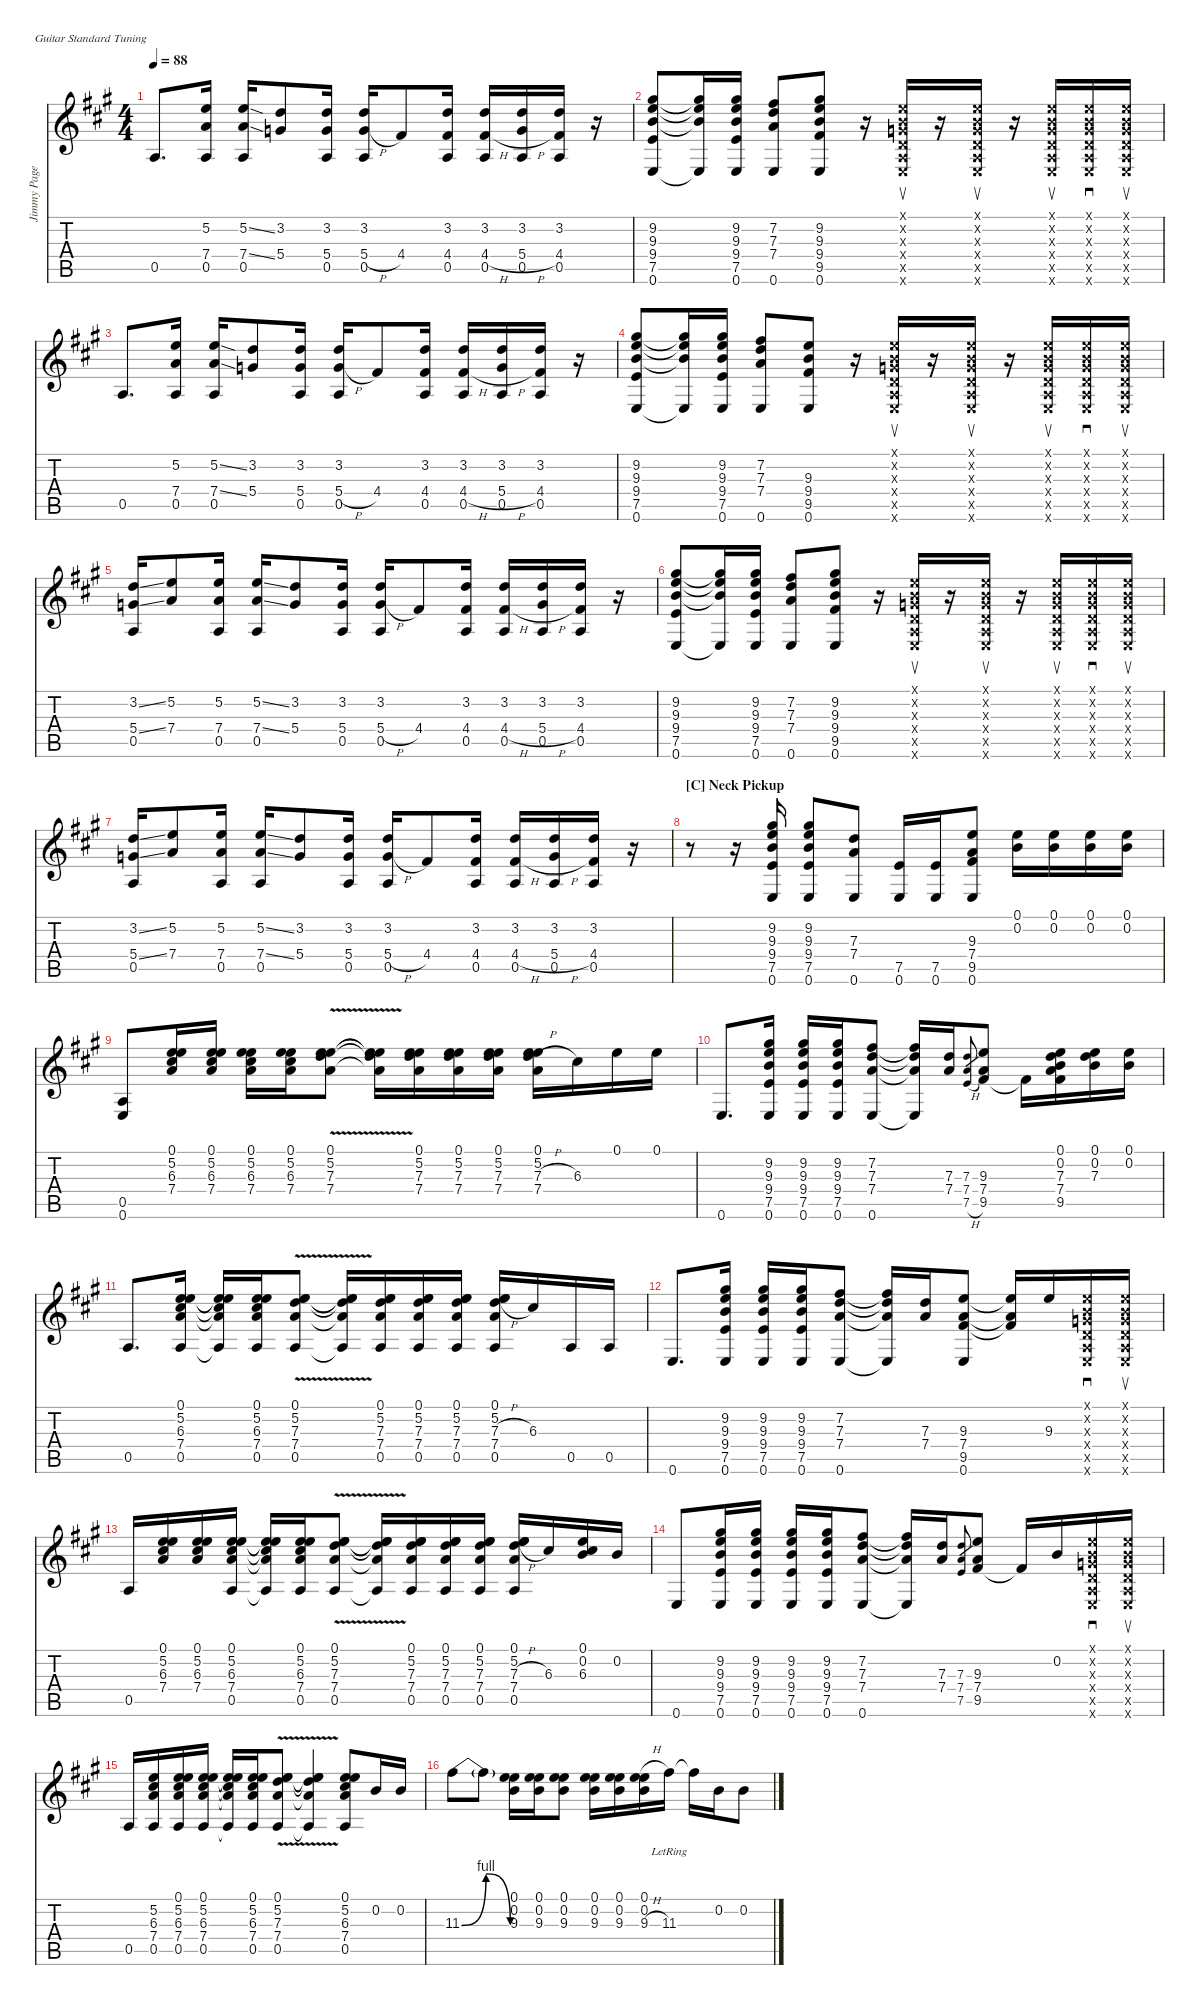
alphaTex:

\defaultSystemsLayout 4
\hideDynamics
\bracketExtendMode nobrackets
\otherSystemsTrackNameOrientation horizontal
\track ("Jimmy Page" "Jimmy Page") {instrument overdrivenguitar}
\staff {score tabs}
\tuning (E4 B3 G3 D3 A2 E2)
\ts (4 4)
\tempo 88
\clef g2
\ks a
0.5.8{d dy mf} (0.5 7.4 5.2).16 (0.5 7.4{ss} 5.2{ss}).16 (5.4 3.2).8 (0.5 5.4 3.2).16 (0.5 5.4{h} 3.2).16 4.4.8 (0.5 4.4 3.2).16 (0.5 4.4{h} 3.2).16 (0.5 5.4{h} 3.2).16 (0.5 4.4 3.2).16 r.16 |
(0.6 9.4 9.3 9.2 7.5).8 (0.6{t} 9.4{t} 9.3{t} 9.2{t}).16 (0.6 9.4 9.3 9.2 7.5).16 (0.6 7.4 7.3 7.2).8 (0.6 9.5 9.4 9.3 9.2).8 r.16 (0.6{x} 0.5{x} 0.4{x} 0.3{x} 0.2{x} 0.1{x}).16{su} r.16 (0.6{x} 0.5{x} 0.4{x} 0.3{x} 0.2{x} 0.1{x}).16{su} r.16 (0.6{x} 0.5{x} 0.4{x} 0.3{x} 0.2{x} 0.1{x}).16{su} (0.6{x} 0.5{x} 0.4{x} 0.3{x} 0.2{x} 0.1{x}).16{sd} (0.6{x} 0.5{x} 0.4{x} 0.3{x} 0.2{x} 0.1{x}).16{su} |
0.5.8{d} (0.5 7.4 5.2).16 (0.5 7.4{ss} 5.2{ss}).16 (5.4 3.2).8 (0.5 5.4 3.2).16 (0.5 5.4{h} 3.2).16 4.4.8 (0.5 4.4 3.2).16 (0.5 4.4{h} 3.2).16 (0.5 5.4{h} 3.2).16 (0.5 4.4 3.2).16 r.16 |
(0.6 9.4 9.3 9.2 7.5).8 (0.6{t} 9.4{t} 9.3{t} 9.2{t}).16 (0.6 9.4 9.3 9.2 7.5).16 (0.6 7.4 7.3 7.2).8 (0.6 9.5 9.4 9.3).8 r.16 (0.6{x} 0.5{x} 0.4{x} 0.3{x} 0.2{x} 0.1{x}).16{su} r.16 (0.6{x} 0.5{x} 0.4{x} 0.3{x} 0.2{x} 0.1{x}).16{su} r.16 (0.6{x} 0.5{x} 0.4{x} 0.3{x} 0.2{x} 0.1{x}).16{su} (0.6{x} 0.5{x} 0.4{x} 0.3{x} 0.2{x} 0.1{x}).16{sd} (0.6{x} 0.5{x} 0.4{x} 0.3{x} 0.2{x} 0.1{x}).16{su} |
(0.5 5.4{ss} 3.2{ss}).16 (7.4 5.2).8 (0.5 7.4 5.2).16 (0.5 7.4{ss} 5.2{ss}).16 (5.4 3.2).8 (0.5 5.4 3.2).16 (0.5 5.4{h} 3.2).16 4.4.8 (0.5 4.4 3.2).16 (0.5 4.4{h} 3.2).16 (0.5 5.4{h} 3.2).16 (0.5 4.4 3.2).16 r.16 |
(0.6 9.4 9.3 9.2 7.5).8 (0.6{t} 9.4{t} 9.3{t} 9.2{t}).16 (0.6 9.4 9.3 9.2 7.5).16 (0.6 7.4 7.3 7.2).8 (0.6 9.5 9.4 9.3 9.2).8 r.16 (0.6{x} 0.5{x} 0.4{x} 0.3{x} 0.2{x} 0.1{x}).16{su} r.16 (0.6{x} 0.5{x} 0.4{x} 0.3{x} 0.2{x} 0.1{x}).16{su} r.16 (0.6{x} 0.5{x} 0.4{x} 0.3{x} 0.2{x} 0.1{x}).16{su} (0.6{x} 0.5{x} 0.4{x} 0.3{x} 0.2{x} 0.1{x}).16{sd} (0.6{x} 0.5{x} 0.4{x} 0.3{x} 0.2{x} 0.1{x}).16{su} |
(0.5 5.4{ss} 3.2{ss}).16 (7.4 5.2).8 (0.5 7.4 5.2).16 (0.5 7.4{ss} 5.2{ss}).16 (5.4 3.2).8 (0.5 5.4 3.2).16 (0.5 5.4{h} 3.2).16 4.4.8 (0.5 4.4 3.2).16 (0.5 4.4{h} 3.2).16 (0.5 5.4{h} 3.2).16 (0.5 4.4 3.2).16 r.16 |
\section ("C" "Neck Pickup")
r.8 r.16 (0.6 9.4 9.3 9.2 7.5).16 (0.6 9.4 9.3 9.2 7.5).8 (0.6 7.4 7.3).8 (0.6 7.5).16 (0.6 7.5).16 (0.6 9.5 7.4 9.3).8 (0.2 0.1).16 (0.2 0.1).16 (0.2 0.1).16 (0.2 0.1).16 |
(0.6 0.5).8 (7.4 6.3 5.2 0.1).16 (7.4 6.3 5.2 0.1).16 (7.4 6.3 5.2 0.1).16 (7.4 6.3 5.2 0.1).16 (7.4 7.3 5.2{v} 0.1).8 (7.4{t} 7.3{t} 5.2{t} 0.1{t}).16 (7.4 7.3 5.2 0.1).16 (7.4 7.3 5.2 0.1).16 (7.4 7.3 5.2 0.1).16 (7.4 7.3{h} 5.2 0.1).16 6.3.16 0.1.16 0.1.16 |
0.6.8{d} (0.6 9.4 9.3 9.2 7.5).16 (0.6 9.4 9.3 9.2 7.5).16 (0.6 9.4 9.3 9.2 7.5).16 (0.6 7.4 7.3 7.2).8 (0.6{t} 7.4{t} 7.3{t} 7.2{t}).16 (7.4 7.3).16 (7.5{h} 7.4 7.3).8{gr} (9.5 9.3 7.4).8 9.5{t}.16 (9.5 7.4 0.2 7.3 0.1).16 (0.2 7.3 0.1).16 (0.2 0.1).16 |
0.5.8{d} (0.5 7.4 6.3 5.2 0.1).16 (0.5{t} 7.4{t} 6.3{t} 5.2{t} 0.1{t}).16 (0.5 7.4 6.3 5.2 0.1).16 (0.5 7.4 7.3{v} 5.2 0.1).8 (0.5{t} 7.4{t} 7.3{t} 5.2{t} 0.1{t}).16 (0.5 7.4 7.3 5.2 0.1).16 (0.5 7.4 7.3 5.2 0.1).16 (0.5 7.4 7.3 5.2 0.1).16 (0.5 7.4 7.3{h} 5.2 0.1).16 6.3.16 0.5.16 0.5.16 |
0.6.8{d} (0.6 9.4 9.3 9.2 7.5).16 (0.6 9.4 9.3 9.2 7.5).16 (0.6 9.4 9.3 9.2 7.5).16 (0.6 7.4 7.3 7.2).8 (0.6{t} 7.4{t} 7.3{t} 7.2{t}).16 (7.4 7.3).16 (0.6 9.5 7.4 9.3).8 (9.5{t} 7.4{t} 9.3{t}).16 9.3.16 (0.6{x} 0.5{x} 0.4{x} 0.3{x} 0.2{x} 0.1{x}).16{sd} (0.6{x} 0.5{x} 0.4{x} 0.3{x} 0.2{x} 0.1{x}).16{su} |
0.5.16 (7.4 6.3 5.2 0.1).16 (7.4 6.3 5.2 0.1).16 (0.5 7.4 6.3 5.2 0.1).16 (0.5{t} 7.4{t} 6.3{t} 5.2{t} 0.1{t}).16 (0.5 7.4 6.3 5.2 0.1).16 (0.5 7.4 7.3{v} 5.2 0.1).8 (0.5{t} 7.4{t} 7.3{t} 5.2{t} 0.1{t}).16 (0.5 7.4 7.3 5.2 0.1).16 (0.5 7.4 7.3 5.2 0.1).16 (0.5 7.4 7.3 5.2 0.1).16 (0.5 7.4 7.3{h} 5.2 0.1).16 6.3.16 (0.2 6.3 0.1).16 0.2.16 |
0.6.8 (0.6 9.4 9.3 9.2 7.5).16 (0.6 9.4 9.3 9.2 7.5).16 (0.6 9.4 9.3 9.2 7.5).16 (0.6 9.4 9.3 9.2 7.5).16 (0.6 7.4 7.3 7.2).8 (0.6{t} 7.4{t} 7.3{t} 7.2{t}).16 (7.4 7.3).16 (7.5 7.4 7.3).8{gr} (9.5 9.3 7.4).8 9.5{t}.16 0.2.16 (0.6{x} 0.5{x} 0.4{x} 0.3{x} 0.2{x} 0.1{x}).16{sd} (0.6{x} 0.5{x} 0.4{x} 0.3{x} 0.2{x} 0.1{x}).16{su} |
0.5.16 (0.5 7.4 6.3 5.2).16 (0.5 7.4 6.3 5.2 0.1).16 (0.5 7.4 6.3 5.2 0.1).16 (0.5{t} 7.4{t} 6.3{t} 5.2{t} 0.1{t}).16 (0.5 7.4 6.3 5.2 0.1).16 (0.5 7.4{v} 7.3 5.2 0.1).8 (0.5{t} 7.4{t} 7.3{t} 5.2{t} 0.1{t}).4 (0.5 7.4 6.3 5.2 0.1).8 0.2.16 0.2.16 |
11.3{be (bendrelease 0 0 10.2 4 20.4 4 30 0)}.8 11.3{t}.8 (0.2 9.3 0.1).16 (0.2 9.3 0.1).16 (0.2 9.3 0.1).8 (0.2 9.3 0.1).16 (0.2 9.3 0.1).16 (0.2 9.3{h} 0.1).16 11.3{lr}.16 11.3{t}.16 0.2.16 0.2.8
